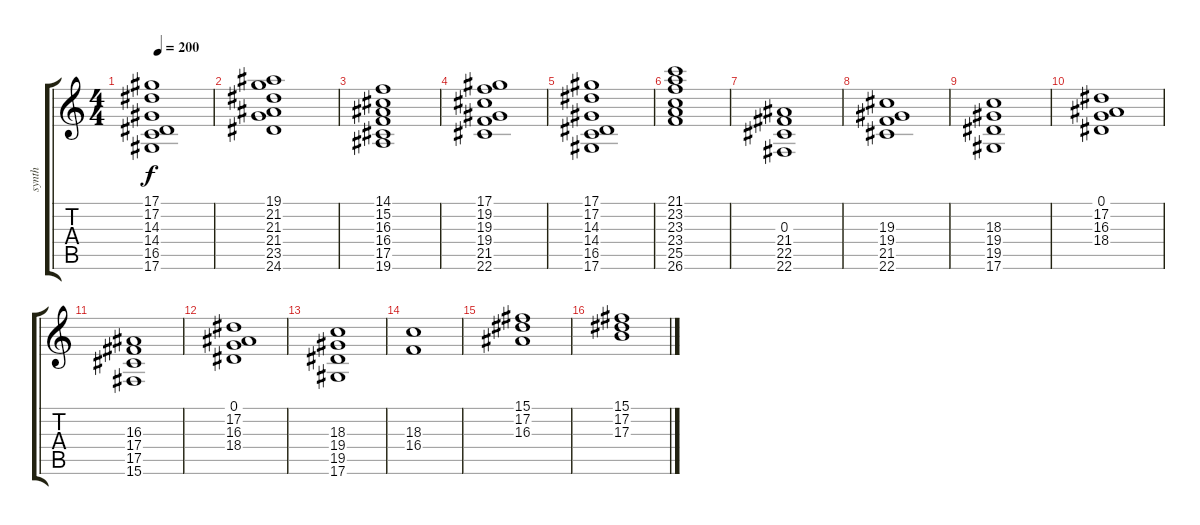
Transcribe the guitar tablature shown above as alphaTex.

\track ("synth" "synth") {instrument stringensemble1}
\staff {score tabs}
\tuning (Eb4 Bb3 Gb3 Db3 Ab2 Eb2) {hide}
\ts (4 4)
\tempo 200
\clef g2
\ks c
(17.1 17.2 14.3 14.4 16.5 17.6).1{dy f} |
(19.1 21.2 21.3 21.4 23.5 24.6).1 |
(14.1 15.2 16.3 16.4 17.5 19.6).1 |
(17.1 19.2 19.3 19.4 21.5 22.6).1 |
(17.1 17.2 14.3 14.4 16.5 17.6).1 |
(21.1 23.2 23.3 23.4 25.5 26.6).1 |
(0.3 21.4 22.5 22.6).1 |
(19.3 19.4 21.5 22.6).1 |
(18.3 19.4 19.5 17.6).1 |
(0.1 17.2 16.3 18.4).1 |
(16.3 17.4 17.5 15.6).1 |
(0.1 17.2 16.3 18.4).1 |
(18.3 19.4 19.5 17.6).1 |
(18.3 16.4).1 |
(15.1 17.2 16.3).1 |
(15.1 17.2 17.3).1
